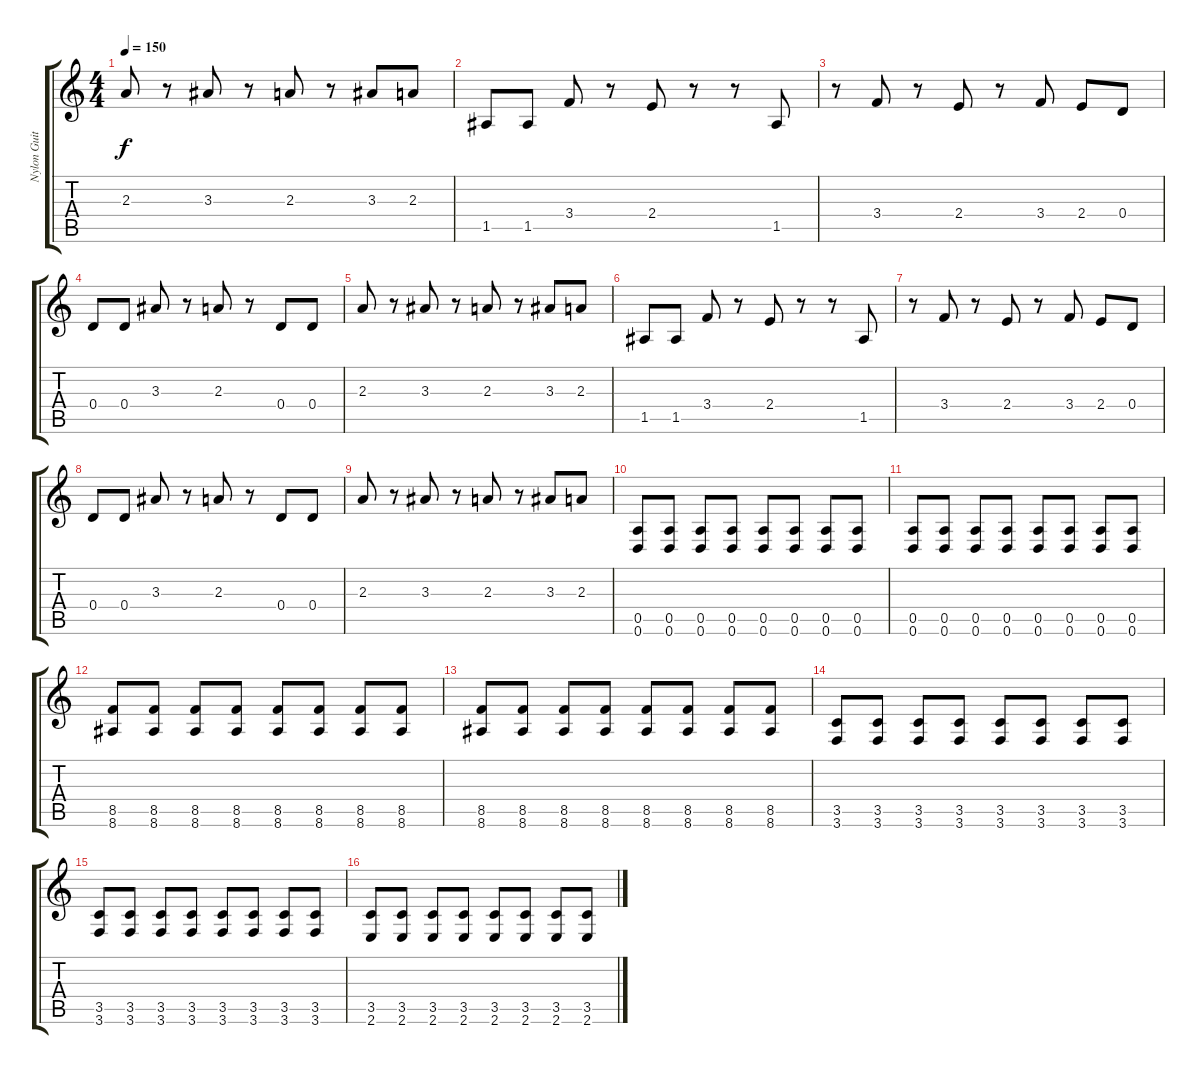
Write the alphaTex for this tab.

\track ("Nylon Guitar" "Nylon Guit") {mute instrument acousticguitarnylon}
\staff {score tabs}
\tuning (E4 B3 G3 D3 A2 D2) {hide}
\ts (4 4)
\tempo 150
\clef g2
\ks c
2.3.8{dy f} r.8 3.3.8 r.8 2.3.8 r.8 3.3.8 2.3.8 |
1.5.8 1.5.8 3.4.8 r.8 2.4.8 r.8 r.8 1.5.8 |
r.8 3.4.8 r.8 2.4.8 r.8 3.4.8 2.4.8 0.4.8 |
0.4.8 0.4.8 3.3.8 r.8 2.3.8 r.8 0.4.8 0.4.8 |
2.3.8 r.8 3.3.8 r.8 2.3.8 r.8 3.3.8 2.3.8 |
1.5.8 1.5.8 3.4.8 r.8 2.4.8 r.8 r.8 1.5.8 |
r.8 3.4.8 r.8 2.4.8 r.8 3.4.8 2.4.8 0.4.8 |
0.4.8 0.4.8 3.3.8 r.8 2.3.8 r.8 0.4.8 0.4.8 |
2.3.8 r.8 3.3.8 r.8 2.3.8 r.8 3.3.8 2.3.8 |
(0.5 0.6).8 (0.5 0.6).8 (0.5 0.6).8 (0.5 0.6).8 (0.5 0.6).8 (0.5 0.6).8 (0.5 0.6).8 (0.5 0.6).8 |
(0.5 0.6).8 (0.5 0.6).8 (0.5 0.6).8 (0.5 0.6).8 (0.5 0.6).8 (0.5 0.6).8 (0.5 0.6).8 (0.5 0.6).8 |
(8.5 8.6).8 (8.5 8.6).8 (8.5 8.6).8 (8.5 8.6).8 (8.5 8.6).8 (8.5 8.6).8 (8.5 8.6).8 (8.5 8.6).8 |
(8.5 8.6).8 (8.5 8.6).8 (8.5 8.6).8 (8.5 8.6).8 (8.5 8.6).8 (8.5 8.6).8 (8.5 8.6).8 (8.5 8.6).8 |
(3.5 3.6).8 (3.5 3.6).8 (3.5 3.6).8 (3.5 3.6).8 (3.5 3.6).8 (3.5 3.6).8 (3.5 3.6).8 (3.5 3.6).8 |
(3.5 3.6).8 (3.5 3.6).8 (3.5 3.6).8 (3.5 3.6).8 (3.5 3.6).8 (3.5 3.6).8 (3.5 3.6).8 (3.5 3.6).8 |
(3.5 2.6).8 (3.5 2.6).8 (3.5 2.6).8 (3.5 2.6).8 (3.5 2.6).8 (3.5 2.6).8 (3.5 2.6).8 (3.5 2.6).8
